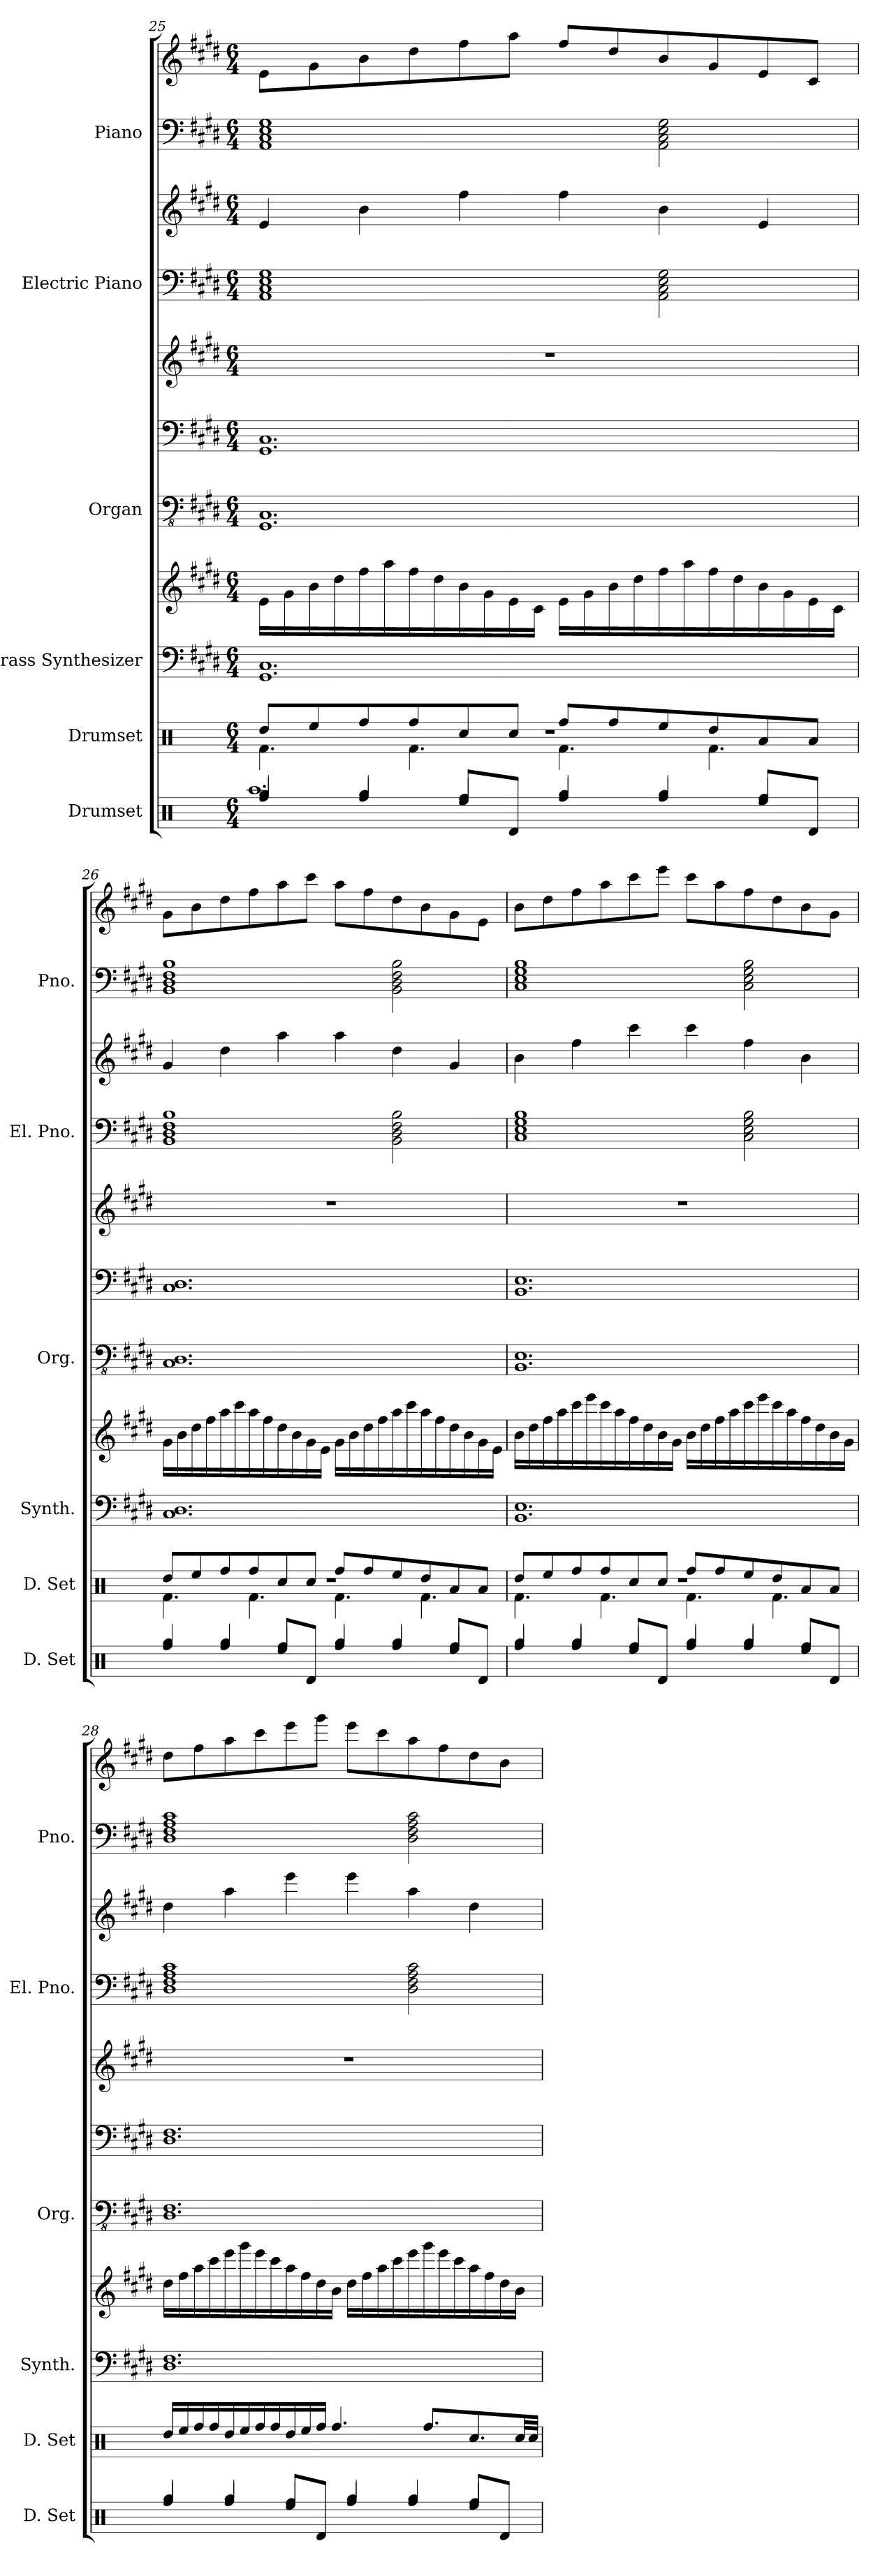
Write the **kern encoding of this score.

**kern	**kern	**kern	**kern	**kern	**kern	**kern	**kern	**kern	**kern	**kern
*part6	*part5	*part4	*part4	*part3	*part3	*part3	*part2	*part2	*part1	*part1
*staff11	*staff10	*staff9	*staff8	*staff7	*staff6	*staff5	*staff4	*staff3	*staff2	*staff1
*I"Drumset	*I"Drumset	*I"Brass Synthesizer	*	*I"Organ	*	*	*I"Electric Piano	*	*I"Piano	*
*I'D. Set	*I'D. Set	*I'Synth.	*	*I'Org.	*	*	*I'El. Pno.	*	*I'Pno.	*
!!LO:PB:g=z
*clefX	*clefX	*clefF4	*clefG2	*clefFv4	*clefF4	*clefG2	*clefF4	*clefG2	*clefF4	*clefG2
*k[]	*k[]	*k[f#c#g#d#]	*k[f#c#g#d#]	*k[f#c#g#d#]	*k[f#c#g#d#]	*k[f#c#g#d#]	*k[f#c#g#d#]	*k[f#c#g#d#]	*k[f#c#g#d#]	*k[f#c#g#d#]
*M6/4	*M6/4	*M6/4	*M6/4	*M6/4	*M6/4	*M6/4	*M6/4	*M6/4	*M6/4	*M6/4
=25	=25	=25	=25	=25	=25	=25	=25	=25	=25	=25
*^	*^	*	*	*	*	*	*	*	*	*
*	*^	*	*^	*	*	*	*	*	*	*	*	*
4Rff/	4Rgg/	1.Raa	8Rdd/L	4.Rf\	1.r	1.GG# 1.C#	16e\LL	1.GGG# 1.CC#	1.GG# 1.C#	1.r	1AA 1C# 1E 1G#	4e/	1AA 1C# 1E 1G#	8e\L
.	.	.	.	.	.	.	16g#\	.	.	.	.	.	.	.
.	.	.	8Ree/	.	.	.	16b\	.	.	.	.	.	.	8g#\
.	.	.	.	.	.	.	16dd#\	.	.	.	.	.	.	.
4Rff/	4Rgg/	.	8Rff/	.	.	.	16ff#\	.	.	.	.	4b\	.	8b\
.	.	.	.	.	.	.	16aa\	.	.	.	.	.	.	.
.	.	.	8Rff/	4.Rf\	.	.	16ff#\	.	.	.	.	.	.	8dd#\
.	.	.	.	.	.	.	16dd#\	.	.	.	.	.	.	.
4Rff/	8Ree/L	.	8Rcc/	.	.	.	16b\	.	.	.	.	4ff#\	.	8ff#\
.	.	.	.	.	.	.	16g#\	.	.	.	.	.	.	.
.	8Rd/J	.	8Rcc/J	.	.	.	16e\	.	.	.	.	.	.	8aa\J
.	.	.	.	.	.	.	16c#\JJ	.	.	.	.	.	.	.
4Rff/	4Rgg/	.	8Rff/L	4.Rf\	.	.	16e\LL	.	.	.	.	4ff#\	.	8ff#/L
.	.	.	.	.	.	.	16g#\	.	.	.	.	.	.	.
.	.	.	8Rff/	.	.	.	16b\	.	.	.	.	.	.	8dd#/
.	.	.	.	.	.	.	16dd#\	.	.	.	.	.	.	.
4Rff/	4Rgg/	.	8Ree/	.	.	.	16ff#\	.	.	.	2AA\ 2C#\ 2E\ 2G#\	4b\	2AA\ 2C#\ 2E\ 2G#\	8b/
.	.	.	.	.	.	.	16aa\	.	.	.	.	.	.	.
.	.	.	8Rdd/	4.Rf\	.	.	16ff#\	.	.	.	.	.	.	8g#/
.	.	.	.	.	.	.	16dd#\	.	.	.	.	.	.	.
4Rff/	8Ree/L	.	8Ra/	.	.	.	16b\	.	.	.	.	4e/	.	8e/
.	.	.	.	.	.	.	16g#\	.	.	.	.	.	.	.
.	8Rd/J	.	8Ra/J	.	.	.	16e\	.	.	.	.	.	.	8c#/J
.	.	.	.	.	.	.	16c#\JJ	.	.	.	.	.	.	.
*	*v	*v	*	*	*	*	*	*	*	*	*	*	*	*
!!LO:PB:g=z
=26	=26	=26	=26	=26	=26	=26	=26	=26	=26	=26	=26	=26	=26
4Rff/	4Rgg/	8Rdd/L	4.Rf\	1.r	1.C# 1.D#	16g#\LL	1.CC# 1.DD#	1.C# 1.D#	1.r	1BB 1D# 1F# 1B	4g#/	1BB 1D# 1F# 1B	8g#\L
.	.	.	.	.	.	16b\	.	.	.	.	.	.	.
.	.	8Ree/	.	.	.	16dd#\	.	.	.	.	.	.	8b\
.	.	.	.	.	.	16ff#\	.	.	.	.	.	.	.
4Rff/	4Rgg/	8Rff/	.	.	.	16aa\	.	.	.	.	4dd#\	.	8dd#\
.	.	.	.	.	.	16ccc#\	.	.	.	.	.	.	.
.	.	8Rff/	4.Rf\	.	.	16aa\	.	.	.	.	.	.	8ff#\
.	.	.	.	.	.	16ff#\	.	.	.	.	.	.	.
4Rff/	8Ree/L	8Rcc/	.	.	.	16dd#\	.	.	.	.	4aa\	.	8aa\
.	.	.	.	.	.	16b\	.	.	.	.	.	.	.
.	8Rd/J	8Rcc/J	.	.	.	16g#\	.	.	.	.	.	.	8ccc#\J
.	.	.	.	.	.	16e\JJ	.	.	.	.	.	.	.
4Rff/	4Rgg/	8Rff/L	4.Rf\	.	.	16g#\LL	.	.	.	.	4aa\	.	8aa\L
.	.	.	.	.	.	16b\	.	.	.	.	.	.	.
.	.	8Rff/	.	.	.	16dd#\	.	.	.	.	.	.	8ff#\
.	.	.	.	.	.	16ff#\	.	.	.	.	.	.	.
4Rff/	4Rgg/	8Ree/	.	.	.	16aa\	.	.	.	2BB\ 2D#\ 2F#\ 2B\	4dd#\	2BB\ 2D#\ 2F#\ 2B\	8dd#\
.	.	.	.	.	.	16ccc#\	.	.	.	.	.	.	.
.	.	8Rdd/	4.Rf\	.	.	16aa\	.	.	.	.	.	.	8b\
.	.	.	.	.	.	16ff#\	.	.	.	.	.	.	.
4Rff/	8Ree/L	8Ra/	.	.	.	16dd#\	.	.	.	.	4g#/	.	8g#\
.	.	.	.	.	.	16b\	.	.	.	.	.	.	.
.	8Rd/J	8Ra/J	.	.	.	16g#\	.	.	.	.	.	.	8e\J
.	.	.	.	.	.	16e\JJ	.	.	.	.	.	.	.
!!LO:PB:g=z
=27	=27	=27	=27	=27	=27	=27	=27	=27	=27	=27	=27	=27	=27
4Rff/	4Rgg/	8Rdd/L	4.Rf\	1.r	1.BB 1.E	16b\LL	1.BBB 1.EE	1.BB 1.E	1.r	1C# 1E 1G# 1B	4b\	1C# 1E 1G# 1B	8b\L
.	.	.	.	.	.	16dd#\	.	.	.	.	.	.	.
.	.	8Ree/	.	.	.	16ff#\	.	.	.	.	.	.	8dd#\
.	.	.	.	.	.	16aa\	.	.	.	.	.	.	.
4Rff/	4Rgg/	8Rff/	.	.	.	16ccc#\	.	.	.	.	4ff#\	.	8ff#\
.	.	.	.	.	.	16eee\	.	.	.	.	.	.	.
.	.	8Rff/	4.Rf\	.	.	16ccc#\	.	.	.	.	.	.	8aa\
.	.	.	.	.	.	16aa\	.	.	.	.	.	.	.
4Rff/	8Ree/L	8Rcc/	.	.	.	16ff#\	.	.	.	.	4ccc#\	.	8ccc#\
.	.	.	.	.	.	16dd#\	.	.	.	.	.	.	.
.	8Rd/J	8Rcc/J	.	.	.	16b\	.	.	.	.	.	.	8eee\J
.	.	.	.	.	.	16g#\JJ	.	.	.	.	.	.	.
4Rff/	4Rgg/	8Rff/L	4.Rf\	.	.	16b\LL	.	.	.	.	4ccc#\	.	8ccc#\L
.	.	.	.	.	.	16dd#\	.	.	.	.	.	.	.
.	.	8Rff/	.	.	.	16ff#\	.	.	.	.	.	.	8aa\
.	.	.	.	.	.	16aa\	.	.	.	.	.	.	.
4Rff/	4Rgg/	8Ree/	.	.	.	16ccc#\	.	.	.	2C#\ 2E\ 2G#\ 2B\	4ff#\	2C#\ 2E\ 2G#\ 2B\	8ff#\
.	.	.	.	.	.	16eee\	.	.	.	.	.	.	.
.	.	8Rdd/	4.Rf\	.	.	16ccc#\	.	.	.	.	.	.	8dd#\
.	.	.	.	.	.	16aa\	.	.	.	.	.	.	.
4Rff/	8Ree/L	8Ra/	.	.	.	16ff#\	.	.	.	.	4b\	.	8b\
.	.	.	.	.	.	16dd#\	.	.	.	.	.	.	.
.	8Rd/J	8Ra/J	.	.	.	16b\	.	.	.	.	.	.	8g#\J
.	.	.	.	.	.	16g#\JJ	.	.	.	.	.	.	.
*	*	*v	*v	*v	*	*	*	*	*	*	*	*	*
!!LO:PB:g=z
=28	=28	=28	=28	=28	=28	=28	=28	=28	=28	=28	=28
4Rff/	4Rgg/	16Rdd/LL	1.D# 1.F#	16dd#\LL	1.DD# 1.FF#	1.D# 1.F#	1.r	1D# 1F# 1A 1c#	4dd#\	1D# 1F# 1A 1c#	8dd#\L
.	.	16Ree/	.	16ff#\	.	.	.	.	.	.	.
.	.	16Rff/	.	16aa\	.	.	.	.	.	.	8ff#\
.	.	16Rff/	.	16ccc#\	.	.	.	.	.	.	.
4Rff/	4Rgg/	16Rdd/	.	16eee\	.	.	.	.	4aa\	.	8aa\
.	.	16Ree/	.	16ggg#\	.	.	.	.	.	.	.
.	.	16Rff/	.	16eee\	.	.	.	.	.	.	8ccc#\
.	.	16Rff/	.	16ccc#\	.	.	.	.	.	.	.
4Rff/	8Ree/L	16Rdd/	.	16aa\	.	.	.	.	4eee\	.	8eee\
.	.	16Ree/	.	16ff#\	.	.	.	.	.	.	.
.	8Rd/J	16Rff/JJ	.	16dd#\	.	.	.	.	.	.	8ggg#\J
.	.	4.Rff/	.	16b\JJ	.	.	.	.	.	.	.
4Rff/	4Rgg/	.	.	16dd#\LL	.	.	.	.	4eee\	.	8eee\L
.	.	.	.	16ff#\	.	.	.	.	.	.	.
.	.	.	.	16aa\	.	.	.	.	.	.	8ccc#\
.	.	.	.	16ccc#\	.	.	.	.	.	.	.
4Rff/	4Rgg/	.	.	16eee\	.	.	.	2D#\ 2F#\ 2A\ 2c#\	4aa\	2D#\ 2F#\ 2A\ 2c#\	8aa\
.	.	8.Rff/L	.	16ggg#\	.	.	.	.	.	.	.
.	.	.	.	16eee\	.	.	.	.	.	.	8ff#\
.	.	.	.	16ccc#\	.	.	.	.	.	.	.
4Rff/	8Ree/L	8.Rcc/	.	16aa\	.	.	.	.	4dd#\	.	8dd#\
.	.	.	.	16ff#\	.	.	.	.	.	.	.
.	8Rd/J	.	.	16dd#\	.	.	.	.	.	.	8b\J
.	.	32Rcc/LL	.	16b\JJ	.	.	.	.	.	.	.
.	.	32Rcc/JJJ	.	.	.	.	.	.	.	.	.
*v	*v	*	*	*	*	*	*	*	*	*	*
=	=	=	=	=	=	=	=	=	=	=
*-	*-	*-	*-	*-	*-	*-	*-	*-	*-	*-
